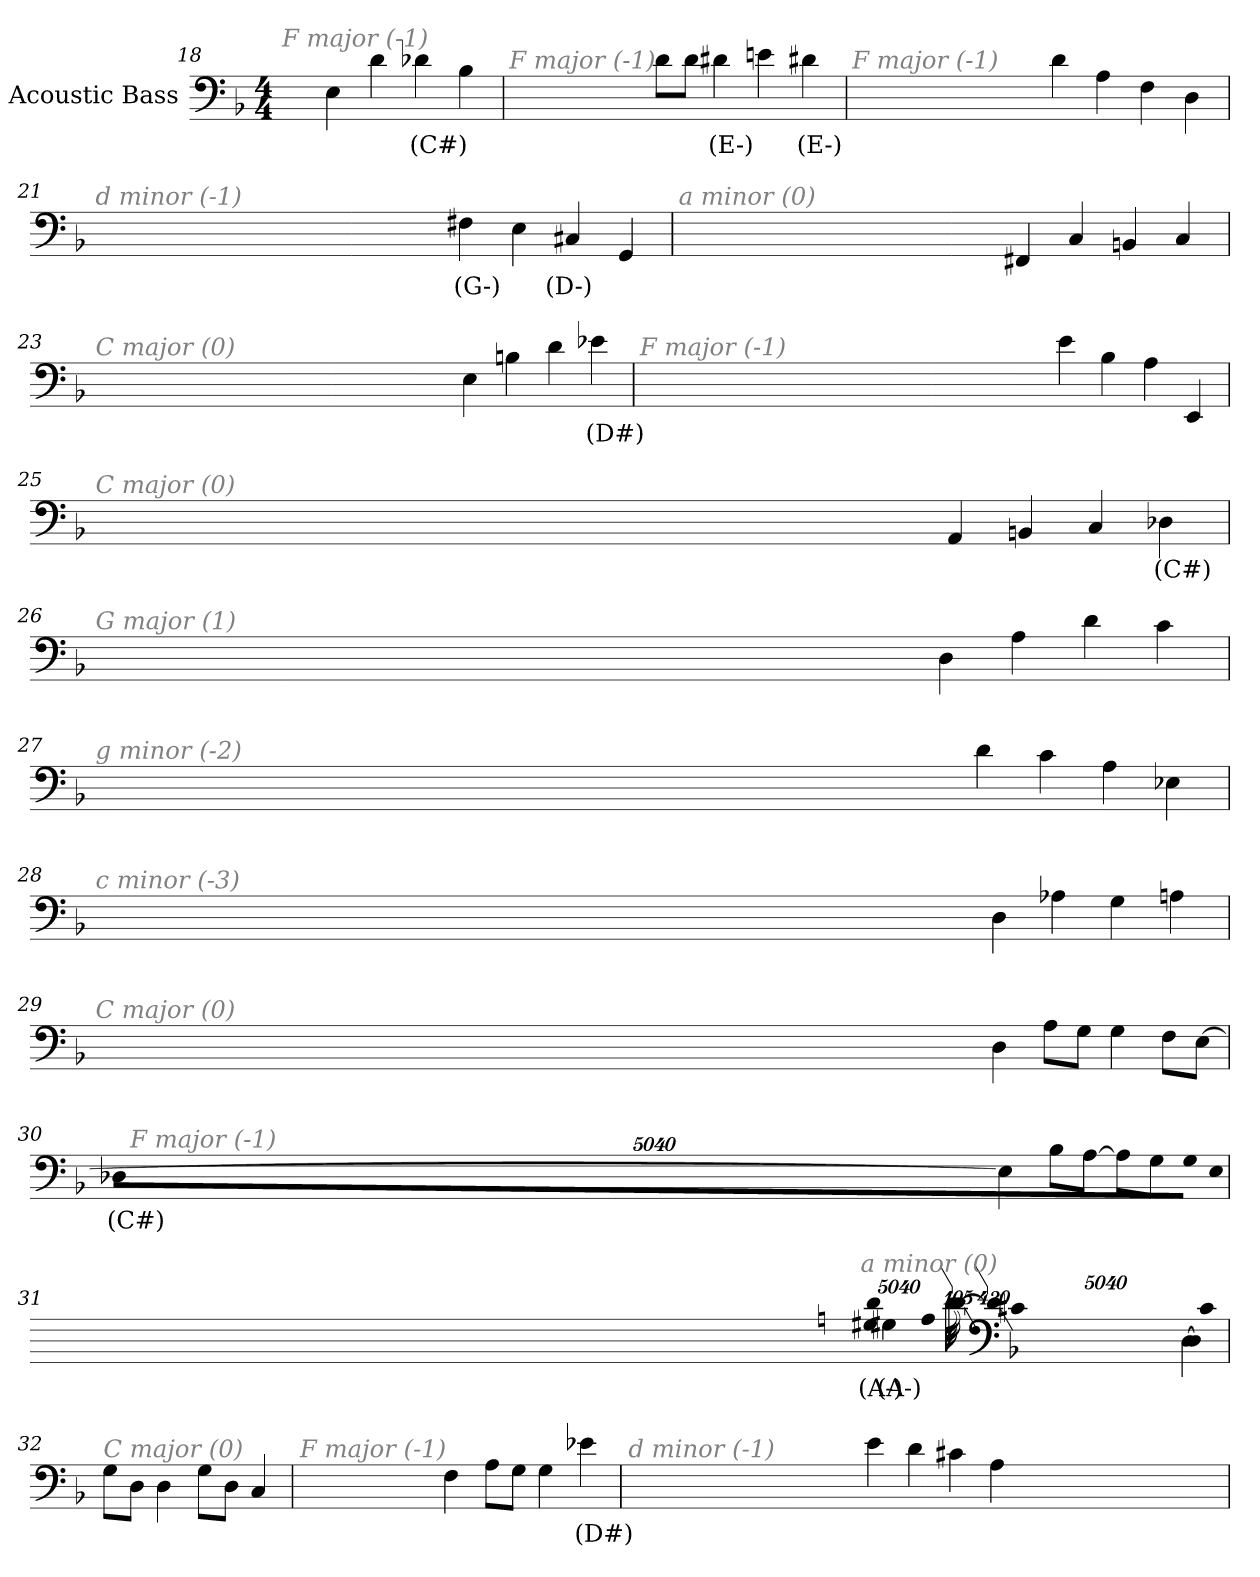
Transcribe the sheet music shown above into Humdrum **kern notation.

**kern	**text
*part1	*part1
*staff1	*staff1
*I"Acoustic Bass	*
*clefF4	*
*ITrd7c12	*
*k[b-]	*
*F:	*
*M4/4	*
=18	=18
!LO:TX:i:color=#808080:t=F major (-1)	!
4EE	.
4D	.
4D-Xi	(C#)
4BB-	.
=19	=19
!LO:TX:i:color=#808080:t=F major (-1)	!
8DL	.
8DJ	.
4D#Xi	(E-)
4En	.
4D#Xi	(E-)
=20	=20
!LO:TX:i:color=#808080:t=F major (-1)	!
4D	.
4AA	.
4FF	.
4DD	.
=21	=21
!LO:TX:i:color=#808080:t=d minor (-1)	!
4FF#Xi	(G-)
4EE	.
4CC#Xi	(D-)
4GGG	.
=22	=22
!LO:TX:i:color=#808080:t=a minor (0)	!
4FFF#X	.
4CC	.
4BBBn	.
4CC	.
=23	=23
!LO:TX:i:color=#808080:t=C major (0)	!
4EE	.
4BBn	.
4D	.
4E-Xi	(D#)
=24	=24
!LO:TX:i:color=#808080:t=F major (-1)	!
4E	.
4BB-	.
4AA	.
4EEE	.
=25	=25
!LO:TX:i:color=#808080:t=C major (0)	!
4AAA	.
4BBBn	.
4CC	.
4DD-Xi	(C#)
=26	=26
!LO:TX:i:color=#808080:t=G major (1)	!
4DD	.
4AA	.
4D	.
4C	.
=27	=27
!LO:TX:i:color=#808080:t=g minor (-2)	!
4D	.
4C	.
4AA	.
4EE-X	.
=28	=28
!LO:TX:i:color=#808080:t=c minor (-3)	!
4DD	.
4AA-X	.
4GG	.
4AAn	.
=29	=29
!LO:TX:i:color=#808080:t=C major (0)	!
4DD	.
8AAL	.
8GGJ	.
4GG	.
8FFL	.
[8EEJ	.
=30	=30
!LO:TX:i:color=#808080:t=F major (-1)	!
4EE]	.
8BB-L	.
[8AAJ	.
8AAL]	.
8GGJ	.
!LO:N:vis=8	!
40320%3347GGL	.
!LO:N:vis=8	!
40320%3347EE	.
!LO:N:vis=8	!
40320%3347DD-XiJ	(C#)
=31	=31
!LO:TX:i:color=#808080:t=a minor (0)	!
[4DD	.
!LO:N:vis=8	!
40320%3347DDL]	.
!LO:N:vis=8	!
40320%3347C	.
!LO:N:vis=8	!
40320%3347C#XJ	.
!LO:N:vis=1024	!
[13440%13DL	.
16DL_	.
32DL_	.
!LO:N:vis=1024%31	!
13440%407DL]	.
8GG#XiJ	(A-)
!LO:N:vis=8	!
40320%3347AAnL	.
!LO:N:vis=8	!
40320%3347D	.
!LO:N:vis=8	!
40320%3347GG#XiJ	(A-)
=32	=32
!LO:TX:i:color=#808080:t=C major (0)	!
8GGL	.
8DDJ	.
4DD	.
8GGL	.
8DDJ	.
4CC	.
=33	=33
!LO:TX:i:color=#808080:t=F major (-1)	!
4FF	.
8AAL	.
8GGJ	.
4GG	.
4E-Xi	(D#)
=34	=34
!LO:TX:i:color=#808080:t=d minor (-1)	!
4E	.
4D	.
4C#X	.
4AA	.
=	=
*-	*-
